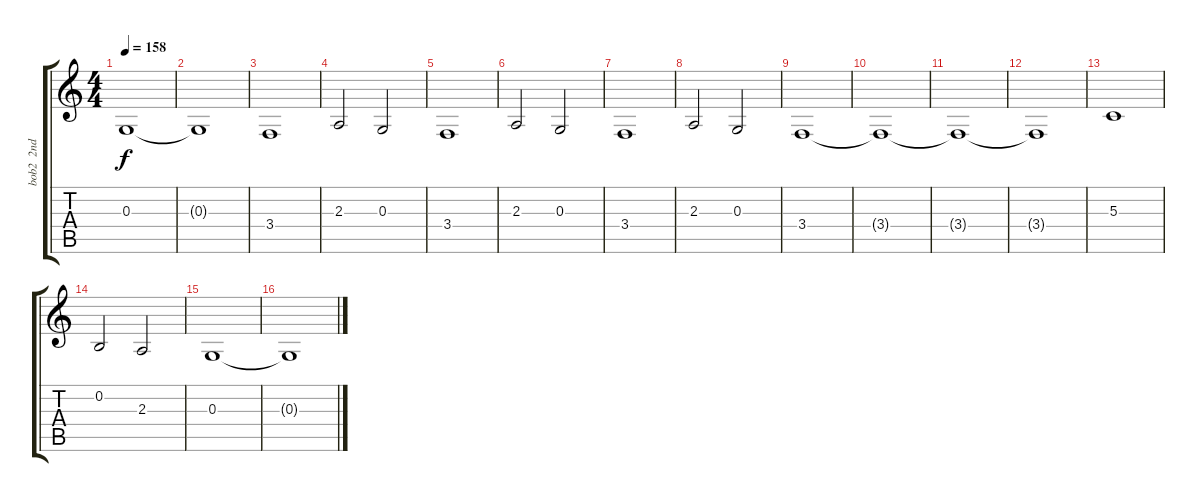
\track ("bob2  2nd voice (same synthetiser)" "bob2  2nd ") {instrument pad4choir}
\staff {score tabs}
\tuning (E4 B3 G3 D3 A2 E2) {hide}
\ts (4 4)
\tempo 158
\clef g2
\ks c
0.3.1{dy f} |
0.3{t}.1 |
3.4.1 |
2.3.2 0.3.2 |
3.4.1 |
2.3.2 0.3.2 |
3.4.1 |
2.3.2 0.3.2 |
3.4.1 |
3.4{t}.1 |
3.4{t}.1 |
3.4{t}.1 |
5.3.1 |
0.2.2 2.3.2 |
0.3.1 |
0.3{t}.1
